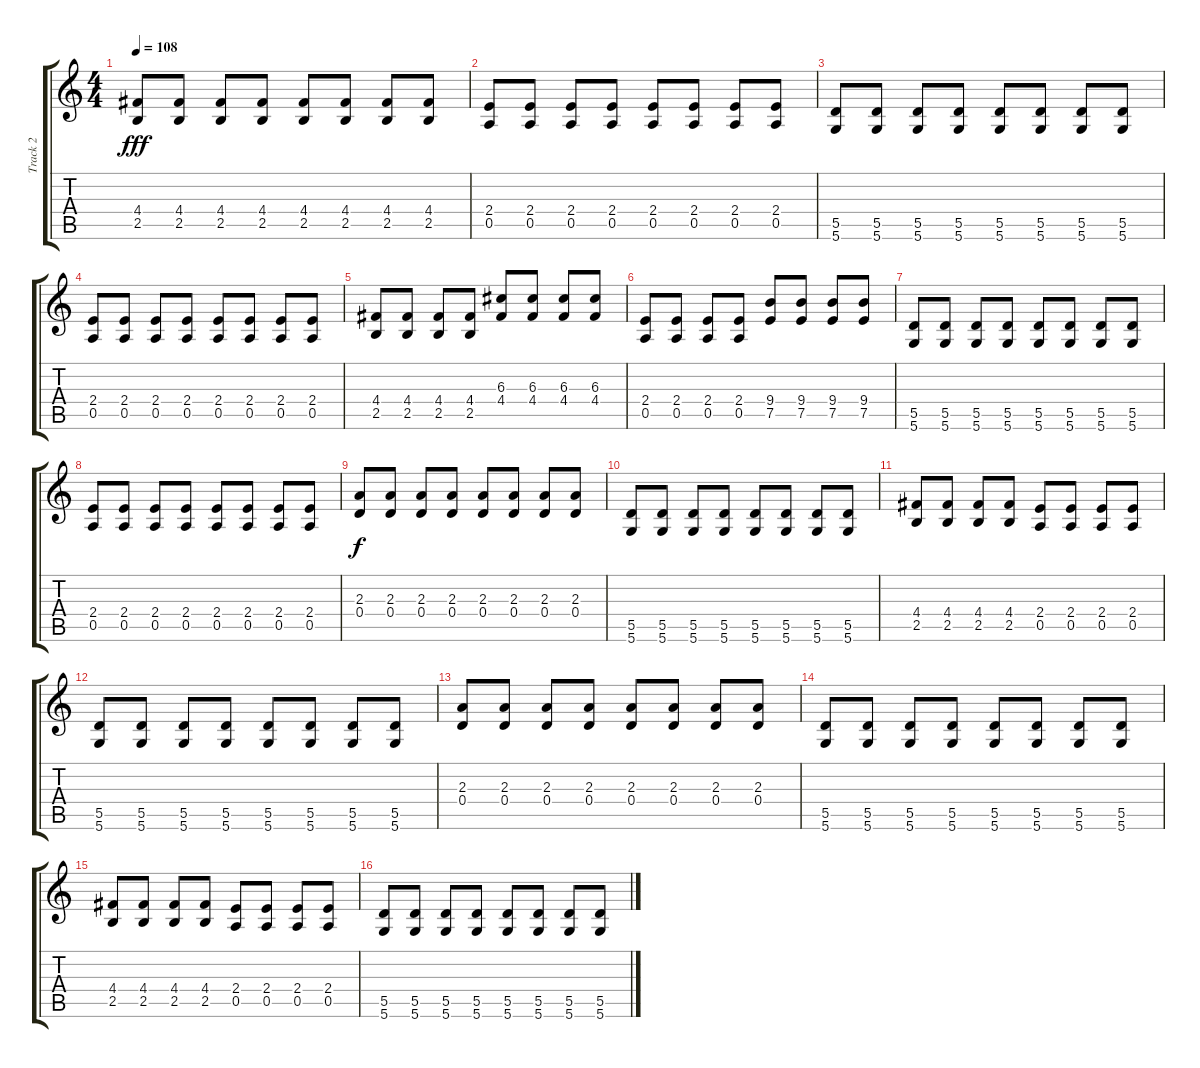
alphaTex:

\track ("Track 2" "Track 2") {instrument overdrivenguitar}
\staff {score tabs}
\tuning (E4 B3 G3 D3 A2 D2) {hide}
\ts (4 4)
\tempo 108
\clef g2
\ks c
(4.4 2.5).8{dy fff} (4.4 2.5).8 (4.4 2.5).8 (4.4 2.5).8 (4.4 2.5).8 (4.4 2.5).8 (4.4 2.5).8 (4.4 2.5).8 |
(2.4 0.5).8 (2.4 0.5).8 (2.4 0.5).8 (2.4 0.5).8 (2.4 0.5).8 (2.4 0.5).8 (2.4 0.5).8 (2.4 0.5).8 |
(5.5 5.6).8 (5.5 5.6).8 (5.5 5.6).8 (5.5 5.6).8 (5.5 5.6).8 (5.5 5.6).8 (5.5 5.6).8 (5.5 5.6).8 |
(2.4 0.5).8 (2.4 0.5).8 (2.4 0.5).8 (2.4 0.5).8 (2.4 0.5).8 (2.4 0.5).8 (2.4 0.5).8 (2.4 0.5).8 |
(4.4 2.5).8 (4.4 2.5).8 (4.4 2.5).8 (4.4 2.5).8 (6.3 4.4).8 (6.3 4.4).8 (6.3 4.4).8 (6.3 4.4).8 |
(2.4 0.5).8 (2.4 0.5).8 (2.4 0.5).8 (2.4 0.5).8 (9.4 7.5).8 (9.4 7.5).8 (9.4 7.5).8 (9.4 7.5).8 |
(5.5 5.6).8 (5.5 5.6).8 (5.5 5.6).8 (5.5 5.6).8 (5.5 5.6).8 (5.5 5.6).8 (5.5 5.6).8 (5.5 5.6).8 |
(2.4 0.5).8 (2.4 0.5).8 (2.4 0.5).8 (2.4 0.5).8 (2.4 0.5).8 (2.4 0.5).8 (2.4 0.5).8 (2.4 0.5).8 |
(2.3 0.4).8{dy f} (2.3 0.4).8 (2.3 0.4).8 (2.3 0.4).8 (2.3 0.4).8 (2.3 0.4).8 (2.3 0.4).8 (2.3 0.4).8 |
(5.5 5.6).8 (5.5 5.6).8 (5.5 5.6).8 (5.5 5.6).8 (5.5 5.6).8 (5.5 5.6).8 (5.5 5.6).8 (5.5 5.6).8 |
(4.4 2.5).8 (4.4 2.5).8 (4.4 2.5).8 (4.4 2.5).8 (2.4 0.5).8 (2.4 0.5).8 (2.4 0.5).8 (2.4 0.5).8 |
(5.5 5.6).8 (5.5 5.6).8 (5.5 5.6).8 (5.5 5.6).8 (5.5 5.6).8 (5.5 5.6).8 (5.5 5.6).8 (5.5 5.6).8 |
(2.3 0.4).8 (2.3 0.4).8 (2.3 0.4).8 (2.3 0.4).8 (2.3 0.4).8 (2.3 0.4).8 (2.3 0.4).8 (2.3 0.4).8 |
(5.5 5.6).8 (5.5 5.6).8 (5.5 5.6).8 (5.5 5.6).8 (5.5 5.6).8 (5.5 5.6).8 (5.5 5.6).8 (5.5 5.6).8 |
(4.4 2.5).8 (4.4 2.5).8 (4.4 2.5).8 (4.4 2.5).8 (2.4 0.5).8 (2.4 0.5).8 (2.4 0.5).8 (2.4 0.5).8 |
(5.5 5.6).8 (5.5 5.6).8 (5.5 5.6).8 (5.5 5.6).8 (5.5 5.6).8 (5.5 5.6).8 (5.5 5.6).8 (5.5 5.6).8
